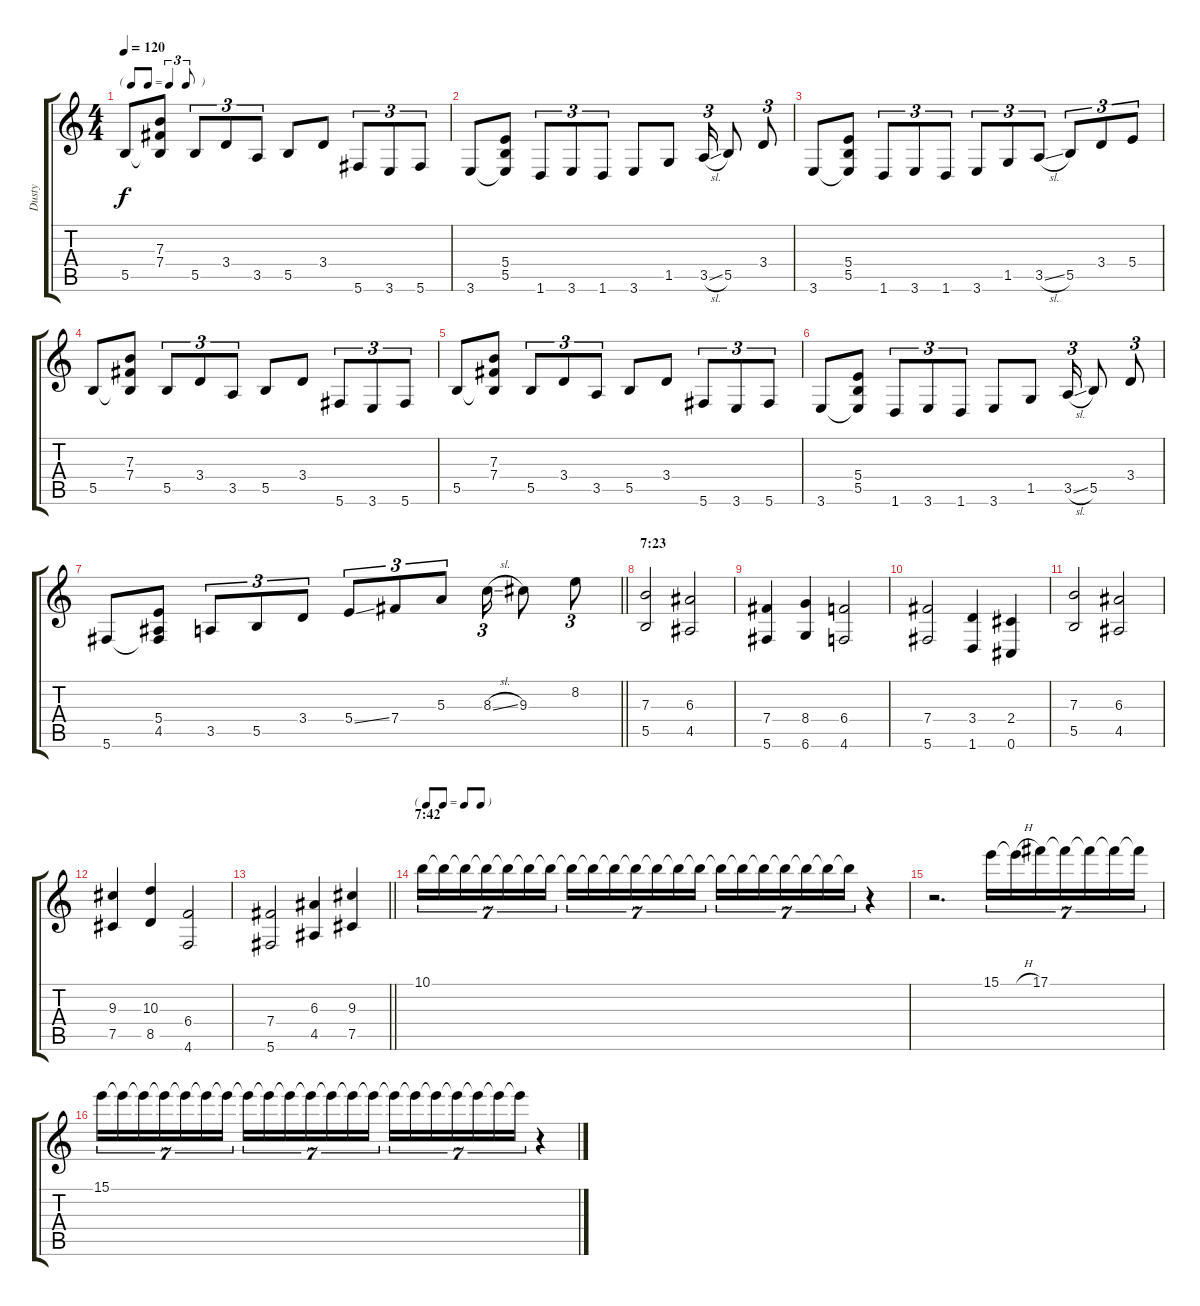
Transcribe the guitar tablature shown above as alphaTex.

\track ("Dusty" "Dusty") {instrument distortionguitar}
\staff {score tabs}
\tuning (Db4 Ab3 E3 B2 Gb2 Db2) {hide}
\ts (4 4)
\tf triplet8th
\tempo 120
\clef g2
\ks c
5.5.8{dy f} (7.3 7.4 5.5{t}).8 5.5.8{tu (3 2)} 3.4.8{tu (3 2)} 3.5.8{tu (3 2)} 5.5.8 3.4.8 5.6.8{tu (3 2)} 3.6.8{tu (3 2)} 5.6.8{tu (3 2)} |
3.6.8 (5.4 5.5 3.6{t}).8 1.6.8{tu (3 2)} 3.6.8{tu (3 2)} 1.6.8{tu (3 2)} 3.6.8 1.5.8 3.5{sl}.16{tu (3 2)} 5.5.8 3.4.8{tu (3 2)} |
3.6.8 (5.4 5.5 3.6{t}).8 1.6.8{tu (3 2)} 3.6.8{tu (3 2)} 1.6.8{tu (3 2)} 3.6.8{tu (3 2)} 1.5.8{tu (3 2)} 3.5{sl}.8{tu (3 2)} 5.5.8{tu (3 2)} 3.4.8{tu (3 2)} 5.4.8{tu (3 2)} |
5.5.8 (7.3 7.4 5.5{t}).8 5.5.8{tu (3 2)} 3.4.8{tu (3 2)} 3.5.8{tu (3 2)} 5.5.8 3.4.8 5.6.8{tu (3 2)} 3.6.8{tu (3 2)} 5.6.8{tu (3 2)} |
5.5.8 (7.3 7.4 5.5{t}).8 5.5.8{tu (3 2)} 3.4.8{tu (3 2)} 3.5.8{tu (3 2)} 5.5.8 3.4.8 5.6.8{tu (3 2)} 3.6.8{tu (3 2)} 5.6.8{tu (3 2)} |
3.6.8 (5.4 5.5 3.6{t}).8 1.6.8{tu (3 2)} 3.6.8{tu (3 2)} 1.6.8{tu (3 2)} 3.6.8 1.5.8 3.5{sl}.16{tu (3 2)} 5.5.8 3.4.8{tu (3 2)} |
\barLineRight lightlight
5.6.8 (5.4 4.5 5.6{t}).8 3.5.8{tu (3 2)} 5.5.8{tu (3 2)} 3.4.8{tu (3 2)} 5.4{ss}.8{tu (3 2)} 7.4.8{tu (3 2)} 5.3.8{tu (3 2)} 8.3{sl}.16{tu (3 2)} 9.3.8 8.2.8{tu (3 2)} |
\section ("" "7:23")
(7.3 5.5).2 (6.3 4.5).2 |
(7.4 5.6).4 (8.4 6.6).4 (6.4 4.6).2 |
(7.4 5.6).2 (3.4 1.6).4 (2.4 0.6).4 |
(7.3 5.5).2 (6.3 4.5).2 |
(9.3 7.5).4 (10.3 8.5).4 (6.4 4.6).2 |
\barLineRight lightlight
(7.4 5.6).2 (6.3 4.5).4 (9.3 7.5).4 |
\tf none
\section ("" "7:42")
10.1.16{tu (7 4) volume 8 instrument electricguitarjazz} 10.1{t}.16{tu (7 4) volume 1} 10.1{t}.16{tu (7 4) volume 8 instrument electricguitarjazz} 10.1{t}.16{tu (7 4) volume 1} 10.1{t}.16{tu (7 4) volume 8 instrument electricguitarjazz} 10.1{t}.16{tu (7 4) volume 1} 10.1{t}.16{tu (7 4) volume 8 instrument electricguitarjazz} 10.1{t}.16{tu (7 4) volume 1} 10.1{t}.16{tu (7 4) volume 8 instrument electricguitarjazz} 10.1{t}.16{tu (7 4) volume 1} 10.1{t}.16{tu (7 4) volume 8 instrument electricguitarjazz} 10.1{t}.16{tu (7 4) volume 1} 10.1{t}.16{tu (7 4) volume 8 instrument electricguitarjazz} 10.1{t}.16{tu (7 4) volume 1} 10.1{t}.16{tu (7 4) volume 8 instrument electricguitarjazz} 10.1{t}.16{tu (7 4) volume 1} 10.1{t}.16{tu (7 4) volume 8 instrument electricguitarjazz} 10.1{t}.16{tu (7 4) volume 1} 10.1{t}.16{tu (7 4) volume 8 instrument electricguitarjazz} 10.1{t}.16{tu (7 4) volume 1} 10.1{t}.16{tu (7 4) volume 8 instrument electricguitarjazz} r.4 |
r.2{d} 15.1.16{tu (7 4)} 15.1{h t}.16{tu (7 4) volume 1} 17.1.16{tu (7 4) volume 8 instrument electricguitarjazz} 17.1{t}.16{tu (7 4) volume 1} 17.1{t}.16{tu (7 4) volume 8 instrument electricguitarjazz} 17.1{t}.16{tu (7 4) volume 1} 17.1{t}.16{tu (7 4) volume 8 instrument electricguitarjazz} |
15.1.16{tu (7 4)} 15.1{t}.16{tu (7 4) volume 1} 15.1{t}.16{tu (7 4) volume 8 instrument electricguitarjazz} 15.1{t}.16{tu (7 4) volume 1} 15.1{t}.16{tu (7 4) volume 8 instrument electricguitarjazz} 15.1{t}.16{tu (7 4) volume 1} 15.1{t}.16{tu (7 4) volume 8 instrument electricguitarjazz} 15.1{t}.16{tu (7 4) volume 1} 15.1{t}.16{tu (7 4) volume 8 instrument electricguitarjazz} 15.1{t}.16{tu (7 4) volume 1} 15.1{t}.16{tu (7 4) volume 8 instrument electricguitarjazz} 15.1{t}.16{tu (7 4) volume 1} 15.1{t}.16{tu (7 4) volume 8 instrument electricguitarjazz} 15.1{t}.16{tu (7 4) volume 1} 15.1{t}.16{tu (7 4) volume 8 instrument electricguitarjazz} 15.1{t}.16{tu (7 4) volume 1} 15.1{t}.16{tu (7 4) volume 8 instrument electricguitarjazz} 15.1{t}.16{tu (7 4) volume 1} 15.1{t}.16{tu (7 4) volume 8 instrument electricguitarjazz} 15.1{t}.16{tu (7 4) volume 1} 15.1{t}.16{tu (7 4) volume 8 instrument electricguitarjazz} r.4
